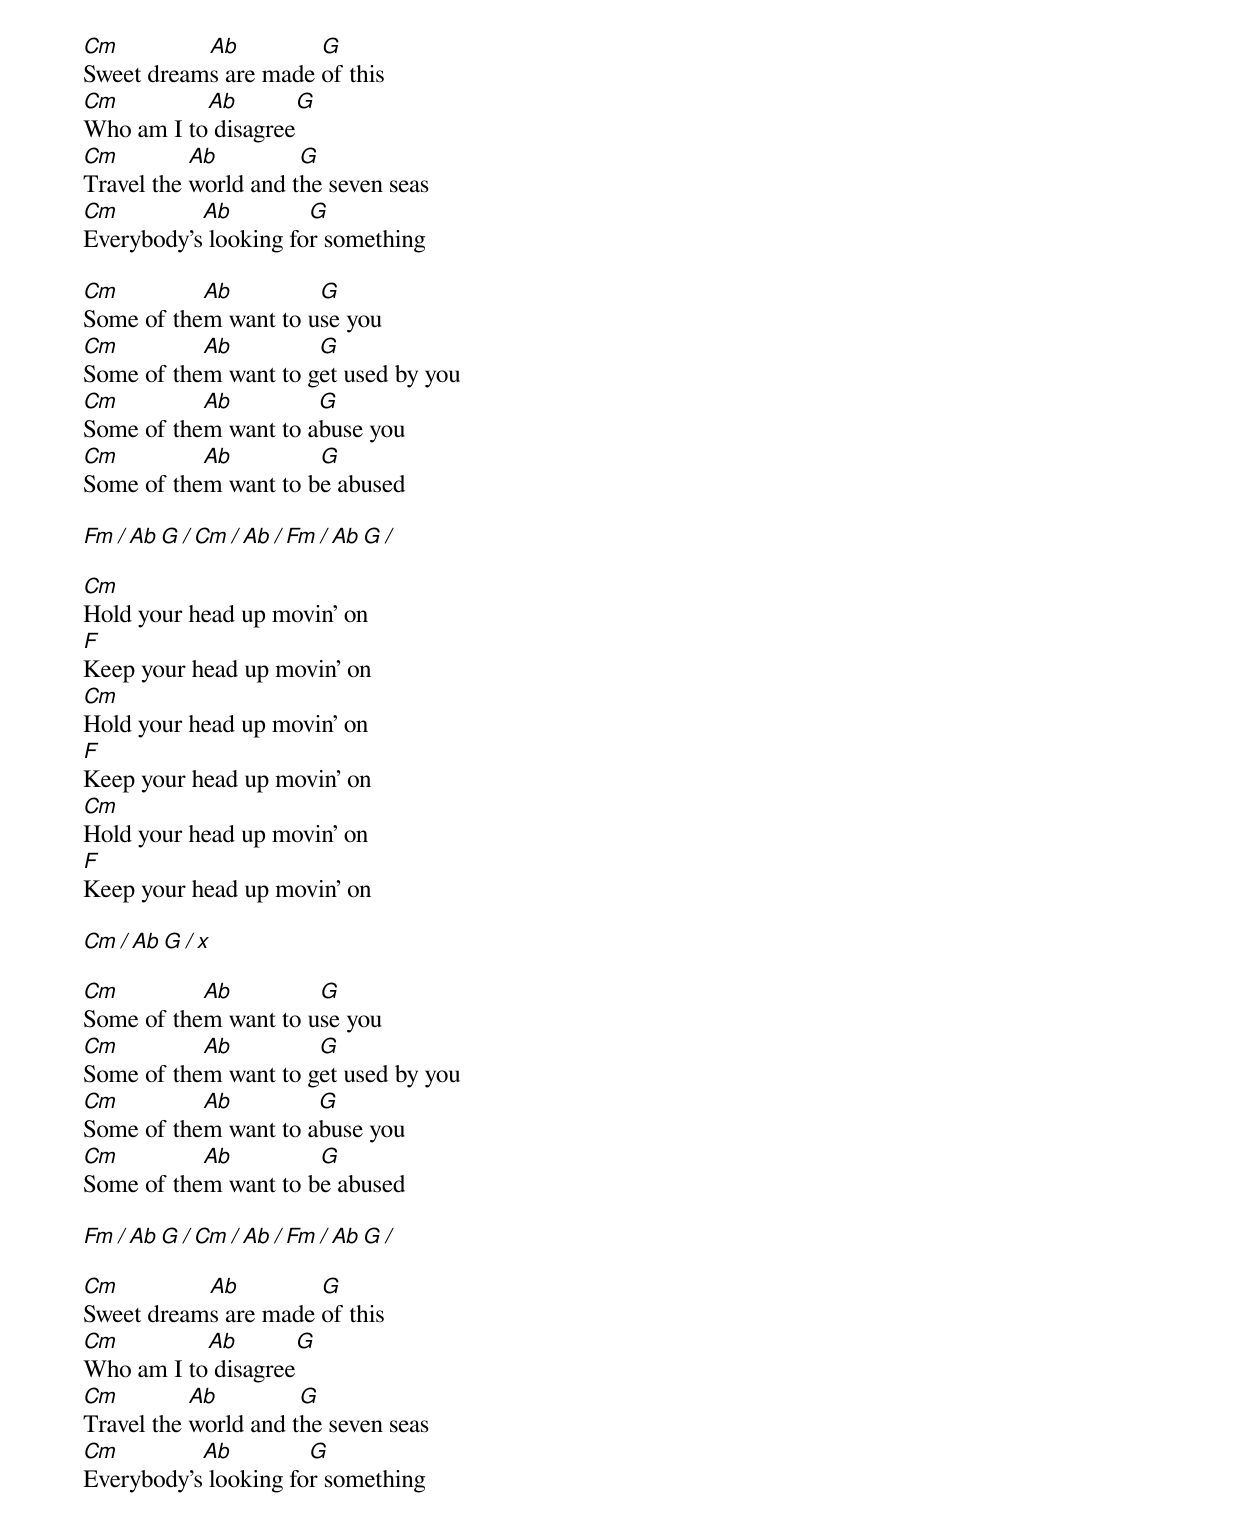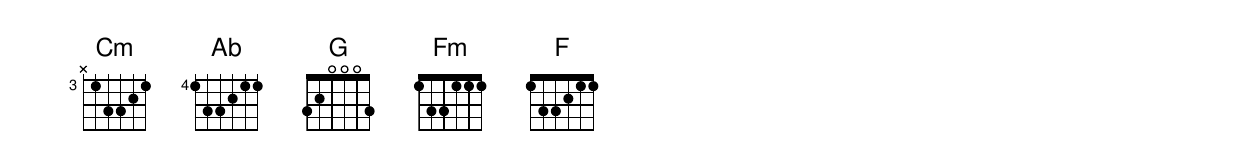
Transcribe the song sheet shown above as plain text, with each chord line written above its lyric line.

Cm         Ab         G
Sweet dreams are made of this
Cm         Ab         G
Who am I to disagree
Cm         Ab         G
Travel the world and the seven seas
Cm         Ab         G
Everybody's looking for something

Cm         Ab         G
Some of them want to use you
Cm         Ab         G
Some of them want to get used by you
Cm         Ab         G
Some of them want to abuse you
Cm         Ab         G
Some of them want to be abused

Fm / Ab G / Cm / Ab / Fm / Ab G /

Cm
Hold your head up movin' on
F
Keep your head up movin' on
Cm
Hold your head up movin' on
F
Keep your head up movin' on
Cm
Hold your head up movin' on
F
Keep your head up movin' on

Cm / Ab G / x

Cm         Ab         G
Some of them want to use you
Cm         Ab         G
Some of them want to get used by you
Cm         Ab         G
Some of them want to abuse you
Cm         Ab         G
Some of them want to be abused

Fm / Ab G / Cm / Ab / Fm / Ab G /

Cm         Ab         G
Sweet dreams are made of this
Cm         Ab         G
Who am I to disagree
Cm         Ab         G
Travel the world and the seven seas
Cm         Ab         G
Everybody's looking for something
